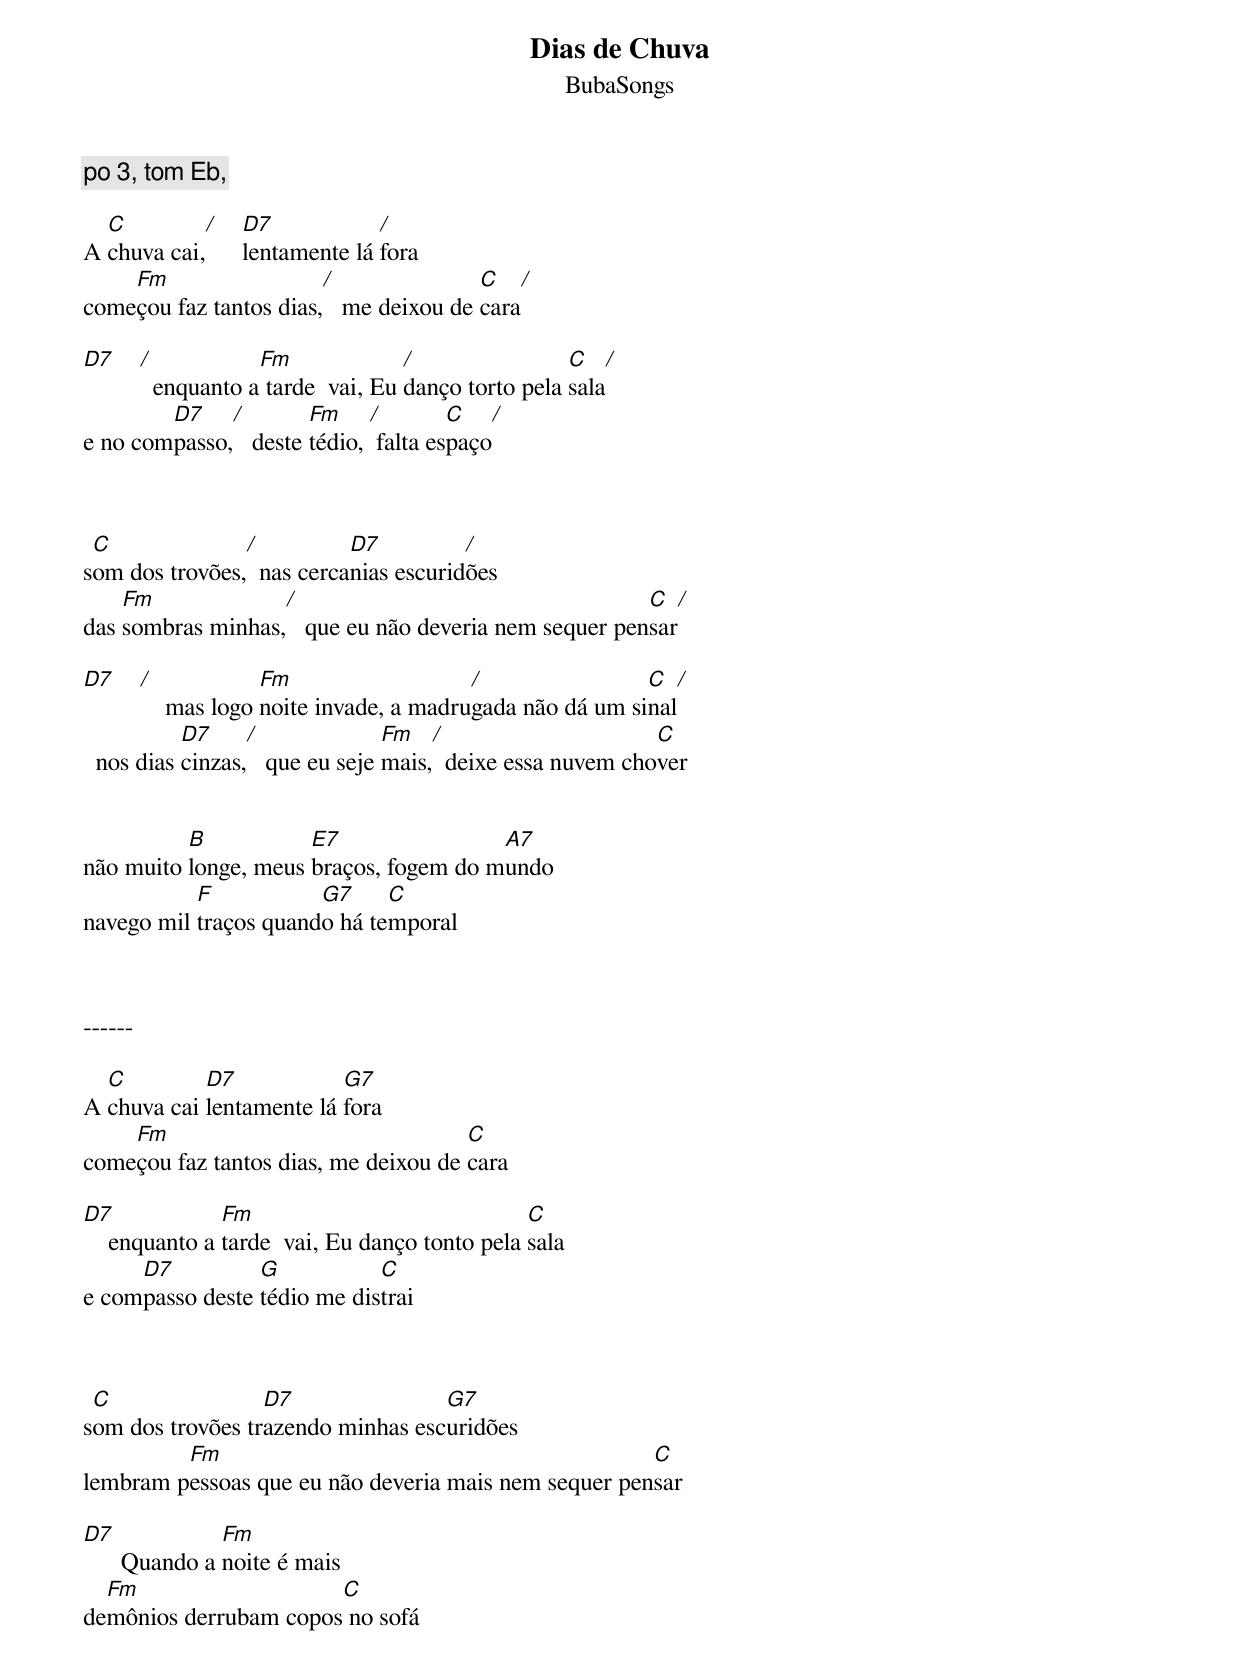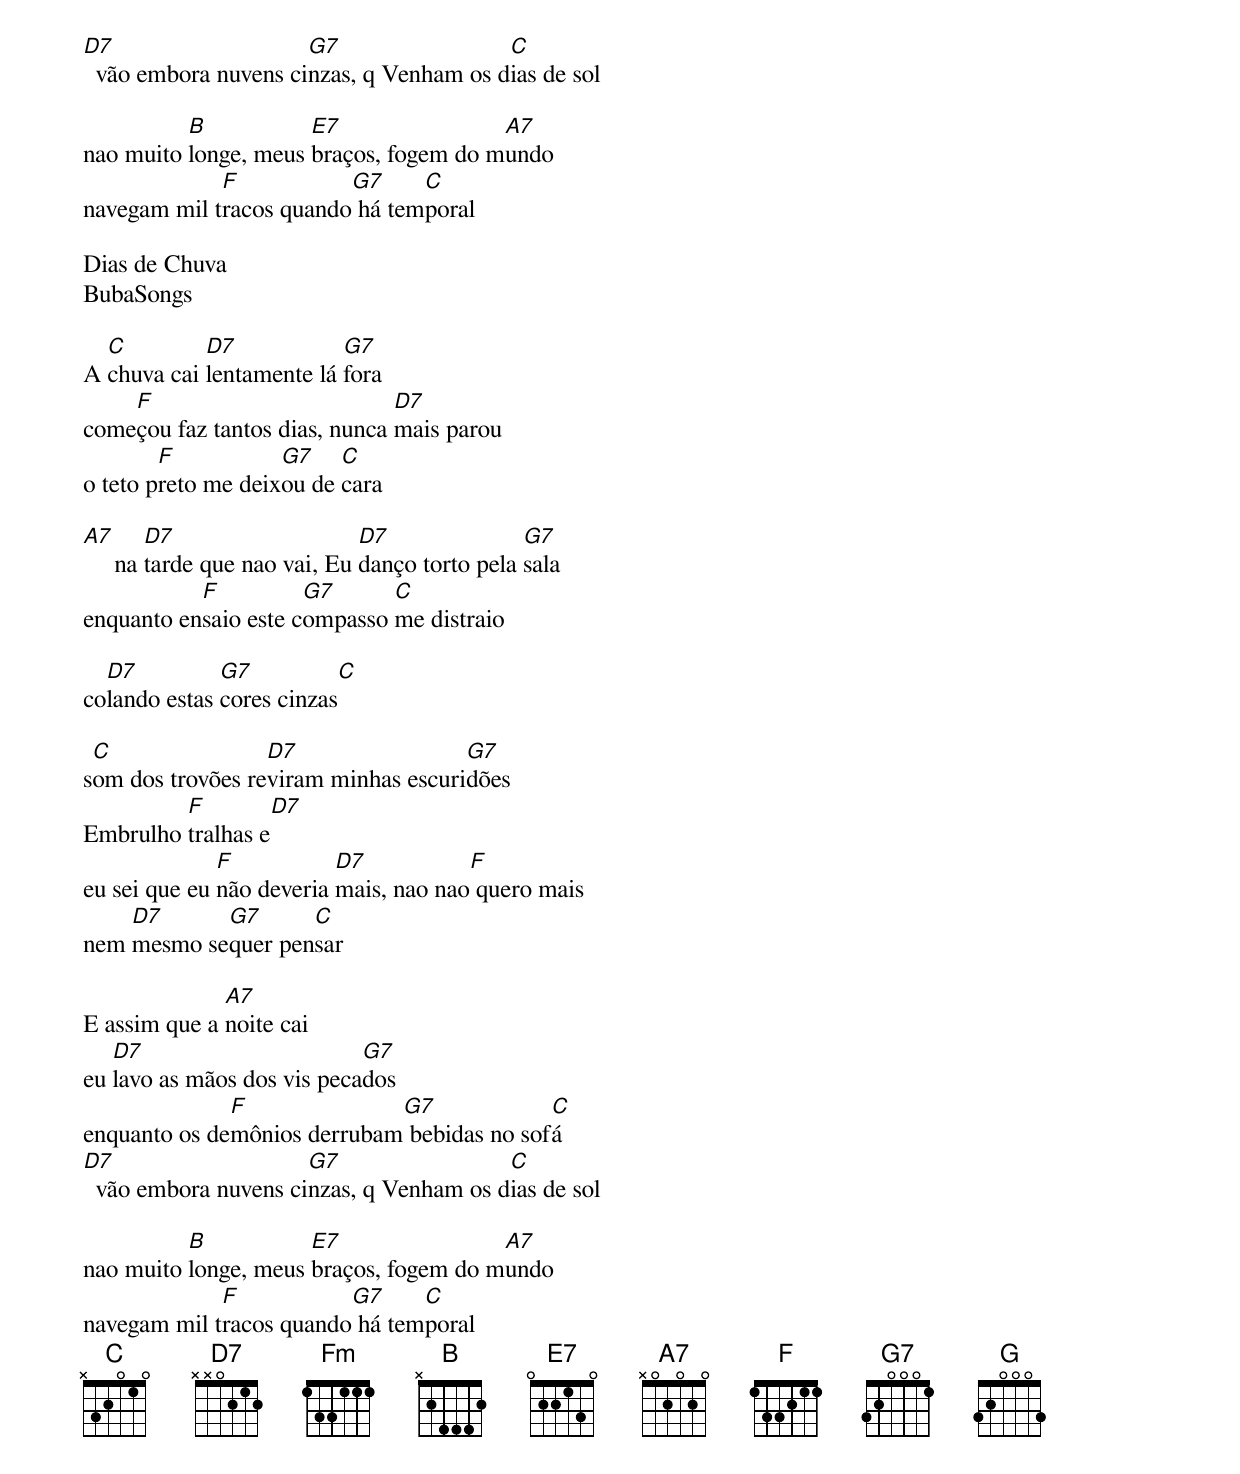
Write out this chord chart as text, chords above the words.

Dias de Chuva
BubaSongs


po 3, tom Eb,

  C         /   D7            /
A chuva cai,    lentamente lá fora
    Fm                  /               C     /
começou faz tantos dias,   me deixou de cara

D7  /           Fm              /                C     /
      enquanto a tarde  vai, Eu danço torto pela sala
        D7    /        Fm     /        C      /
e no compasso,   deste tédio,  falta espaço



 C              /          D7          /
som dos trovões,  nas cercanias escuridões
    Fm             /                                   C    /
das sombras minhas,   que eu não deveria nem sequer pensar

D7  /            Fm                   /                C     /
        mas logo noite invade, a madrugada não dá um sinal
           D7     /              Fm   /                     C
  nos dias cinzas,   que eu seje mais,  deixe essa nuvem chover


          B           E7                A7
não muito longe, meus braços, fogem do mundo
           F           G7     C
navego mil traços quando há temporal



------

  C         D7            G7
A chuva cai lentamente lá fora
    Fm                                C
começou faz tantos dias, me deixou de cara

D7             Fm                              C
    enquanto a tarde  vai, Eu danço tonto pela sala
     D7          G           C
e compasso deste tédio me distrai



 C                D7               G7
som dos trovões trazendo minhas escuridões
         Fm                                           C
lembram pessoas que eu não deveria mais nem sequer pensar

D7             Fm
      Quando a noite é mais
  Fm                   C
demônios derrubam copos no sofá
D7                    G7                 C
  vão embora nuvens cinzas, q Venham os dias de sol

          B           E7                A7
nao muito longe, meus braços, fogem do mundo
             F           G7     C
navegam mil tracos quando há temporal

Dias de Chuva
BubaSongs

  C         D7            G7
A chuva cai lentamente lá fora
    F                          D7
começou faz tantos dias, nunca mais parou
        F           G7    C
o teto preto me deixou de cara

A7      D7                    D7               G7
     na tarde que nao vai, Eu danço torto pela sala
           F          G7      C
enquanto ensaio este compasso me distraio

  D7          G7            C
colando estas cores cinzas

 C                D7                 G7
som dos trovões reviram minhas escuridões
         F         D7
Embrulho tralhas e
              F           D7           F
eu sei que eu não deveria mais, nao nao quero mais
    D7      G7      C
nem mesmo sequer pensar

              A7
E assim que a noite cai
   D7                       G7
eu lavo as mãos dos vis pecados
              F              G7             C
enquanto os demônios derrubam bebidas no sofá
D7                    G7                 C
  vão embora nuvens cinzas, q Venham os dias de sol

          B           E7                A7
nao muito longe, meus braços, fogem do mundo
             F           G7     C
navegam mil tracos quando há temporal
